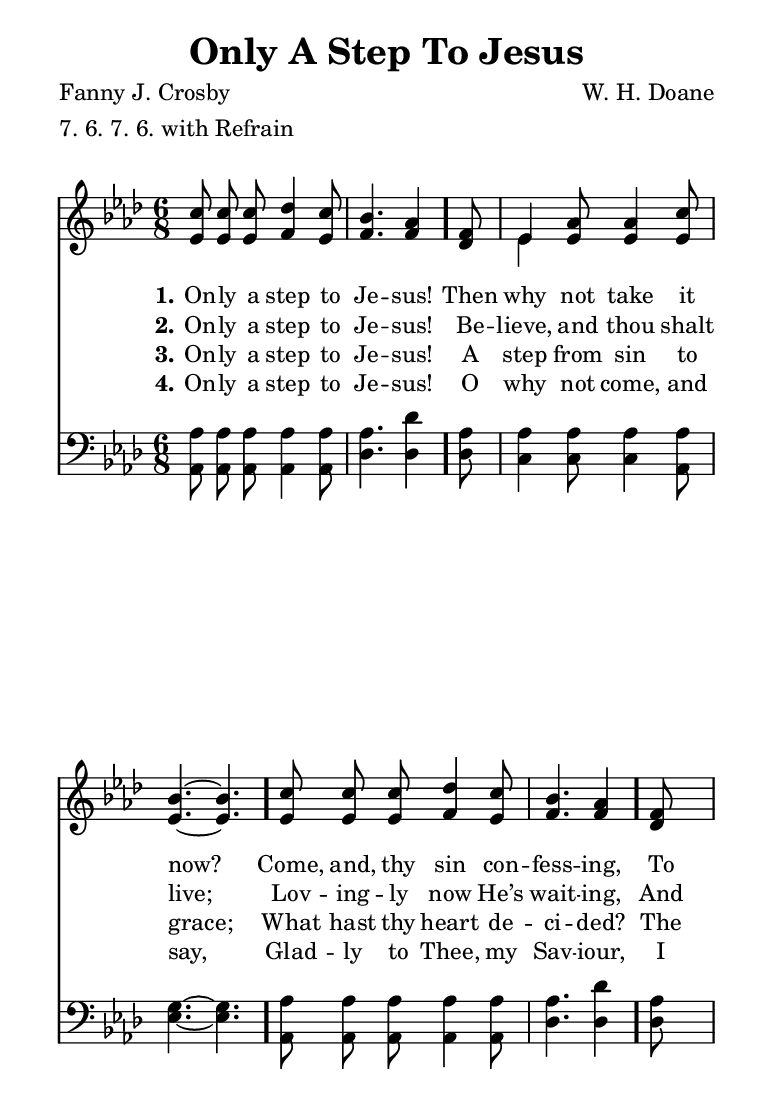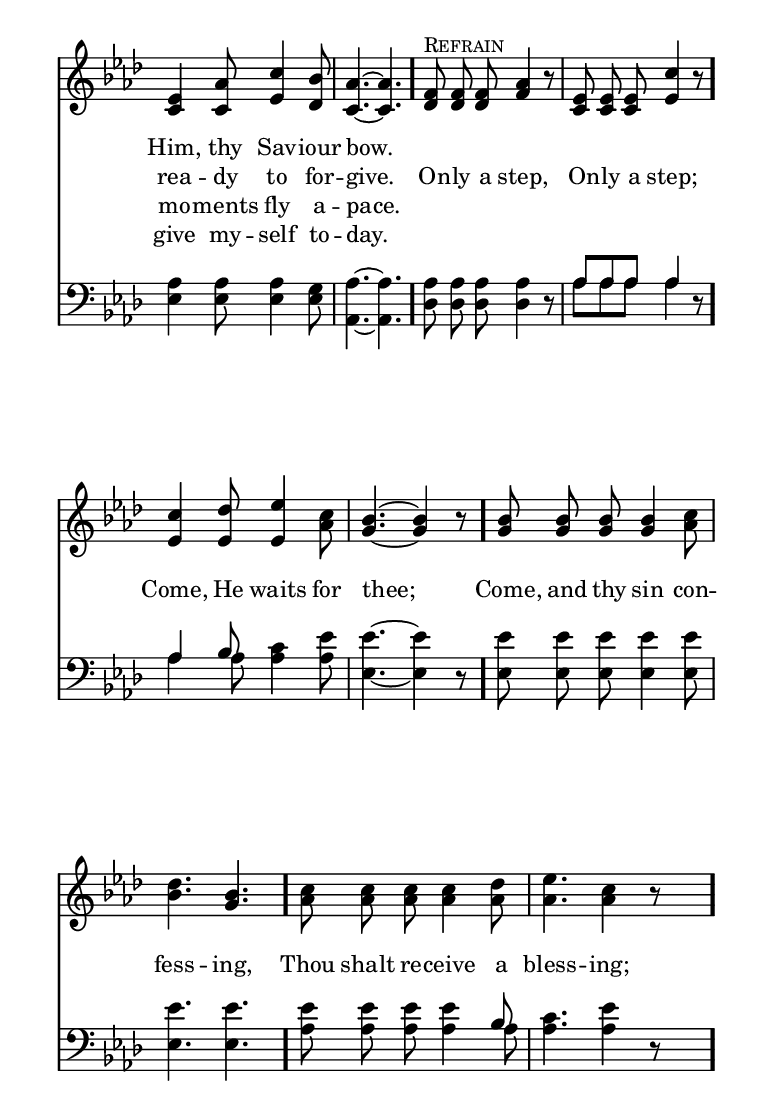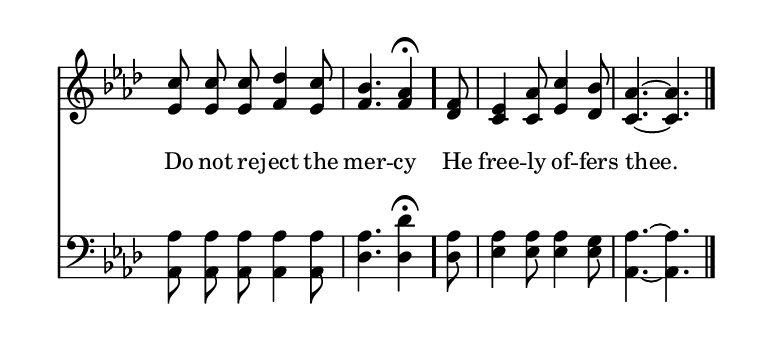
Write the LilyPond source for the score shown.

\include "common/global.ily"
\paper {
  \include "common/paper.ily"
}

\header{
  hymnnumber = "113"
  title = "Only A Step To Jesus"
  tunename = ""
  meter = "7. 6. 7. 6. with Refrain"
  poet = "Fanny J. Crosby"
  composer = "W. H. Doane"
  %copyright = ""
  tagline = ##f
}

% for fermata in MIDI
ta = { \tempo 4=80 }
tb = { \tempo 4=40 }

patternAA = { \ta c8 c8 c8 c4 c8 | c4. c4 }
patternAB = { \ta c8 c8 c8 c4 c8 | c4. c4. }
patternAC = { \ta c8 c8 c8 c4 c8 | c4. c4 }
patternAD = { \ta c8 c8 c8 c4 c8 | c4. \tb c4 }

patternBA = { \ta c8 | c4 c8 c4 c8 | c4. ~ c4. }

patternCA = { \ta c8 c8 c8 c4 c8 }
patternCB = { \ta c4 c8 c4 c8 | c4. ~ c4 c8 }

global = {
  \include "common/overrides.ily"
  \override Staff.TimeSignature.style = #'numbered
  \time 6/8
  \override Score.MetronomeMark.transparent = ##t % hide all fermata changes too
  \ta
  \key aes \major
  %\partial 4
  \autoBeamOff
}

notesSoprano = {
\global
\relative c'' {

  \changePitch \patternAA { c c c des c | bes aes }
  \changePitch \patternBA { f | ees aes aes c | bes bes }
  \changePitch \patternAA { c c c des c | bes aes }
  \changePitch \patternBA { f | ees aes c bes | aes aes }

  << s^\markup { \small \caps "Refrain" }
  \changePitch \patternCA { f f f aes r | ees ees ees c' r } >>
  \changePitch \patternCB { c des ees c | bes bes r }
  \changePitch \patternAB { bes bes bes bes c | des bes }
  \changePitch \patternAC { c c c c des | ees c r }
  \changePitch \patternAD { c c c des c | bes aes \fermata }
  \changePitch \patternBA { f | ees aes c bes | aes aes }

  \bar "|."

}
}

notesAlto = {
\global
\relative e' {

  \changePitch \patternAA { ees ees ees f ees | f f }
  \changePitch \patternBA { des | ees ees ees ees | ees ees }
  \changePitch \patternAA { ees ees ees f ees | f f }
  \changePitch \patternBA { des | c c ees des | c c }

  \changePitch \patternCA { des des des f r | c c c ees r }
  \changePitch \patternCB { ees ees ees aes | g g r }
  \changePitch \patternAB { g g g g aes | bes g }
  \changePitch \patternAC { aes aes aes aes aes | aes aes r }
  \changePitch \patternAA { ees ees ees f ees | f f }
  \changePitch \patternBA { des | c c ees des | c c }

}
}

notesTenor = {
\global
\relative a {

  \changePitch \patternAA { aes aes aes aes aes | aes des }
  \changePitch \patternBA { aes | aes aes aes aes | g g }
  \changePitch \patternAA { aes aes aes aes aes | aes des }
  \changePitch \patternBA { aes | aes aes aes g | aes aes }

  \changePitch \patternCA { aes aes aes aes r | aes aes aes aes r }
  \changePitch \patternCB { aes bes c ees | ees ees r }
  \changePitch \patternAB { ees ees ees ees ees | ees ees }
  \changePitch \patternAC { ees ees ees ees bes | c ees r }
  \changePitch \patternAA { aes, aes aes aes aes | aes des }
  \changePitch \patternBA { aes | aes aes aes g | aes aes }

}
}

notesBass = {
\global
\relative f, {

  \changePitch \patternAA { aes aes aes aes aes | des des }
  \changePitch \patternBA { des | c c c aes | ees' ees }
  \changePitch \patternAA { aes, aes aes aes aes | des des }
  \changePitch \patternBA { des | ees ees ees ees | aes, aes }

  \changePitch \patternCA { des des des des r | aes' aes aes aes r }
  \changePitch \patternCB { aes aes aes aes | ees ees r }
  \changePitch \patternAB { ees ees ees ees ees | ees ees }
  \changePitch \patternAC { aes aes aes aes aes | aes aes r }
  \changePitch \patternAA { aes, aes aes aes aes | des des \fermata }
  \changePitch \patternBA { des | ees ees ees ees | aes, aes }

}
}

Refrain = \lyricmode {

On -- ly a step, On -- ly a step; \bar "."
Come, He waits for thee; \bar "."
Come, and thy sin con -- fess -- ing, \bar "."
Thou shalt re -- ceive a bless -- ing; \bar "."
Do not re -- ject the mer -- cy \bar "."
He free -- ly of -- fers thee. \bar "."

}

wordsA = \lyricmode {
\set stanza = "1."

On -- ly a step to Je -- sus! \bar "."
Then why not take it now? \bar "."
Come, and, thy sin con -- fess -- ing, \bar "."
To Him, thy Sav -- iour bow. \bar "." % original has "Thy"

}

wordsB = \lyricmode {
\set stanza = "2."

On -- ly a step to Je -- sus!
Be -- lieve, and thou shalt live;
Lov -- ing -- ly now He’s wait -- ing,
And rea -- dy to for -- give.

\Refrain

}

wordsC = \lyricmode {
\set stanza = "3."

On -- ly a step to Je -- sus!
A step from sin to grace;
What hast thy heart de -- ci -- ded?
The mo -- ments fly a -- pace.

}

wordsD = \lyricmode {
\set stanza = "4."

On -- ly a step to Je -- sus!
O why not come, and say,
Glad -- ly to Thee, my Sav -- iour,
I give my -- self to -- day.

}

\score {
  \context ChoirStaff <<
    \context Staff = upper <<
      \set Staff.autoBeaming = ##f
      \set ChoirStaff.systemStartDelimiter = #'SystemStartBar
      \set ChoirStaff.printPartCombineTexts = ##f
      \partcombine #'(2 . 9) \notesSoprano \notesAlto
      \context NullVoice = sopranos { \voiceOne << \notesSoprano >> }
      \context NullVoice = altos { \voiceTwo << \notesAlto >> }
      \context Lyrics = one   \lyricsto sopranos \wordsA
      \context Lyrics = two   \lyricsto sopranos \wordsB
      \context Lyrics = three \lyricsto sopranos \wordsC
      \context Lyrics = four  \lyricsto sopranos \wordsD
    >>
    \context Staff = men <<
      \clef bass
      \set ChoirStaff.printPartCombineTexts = ##f
      \partcombine #'(2 . 9) \notesTenor \notesBass
      \context NullVoice = tenors { \voiceOne << \notesTenor >> }
      \context NullVoice = basses { \voiceTwo << \notesBass >> }
    >>
  >>
  \layout {
    \include "common/layout.ily"
  }
  \midi{
    \include "common/midi.ily"
  }
}

\version "2.19.49"  % necessary for upgrading to future LilyPond versions.

% vi:set et ts=2 sw=2 ai nocindent syntax=lilypond:
